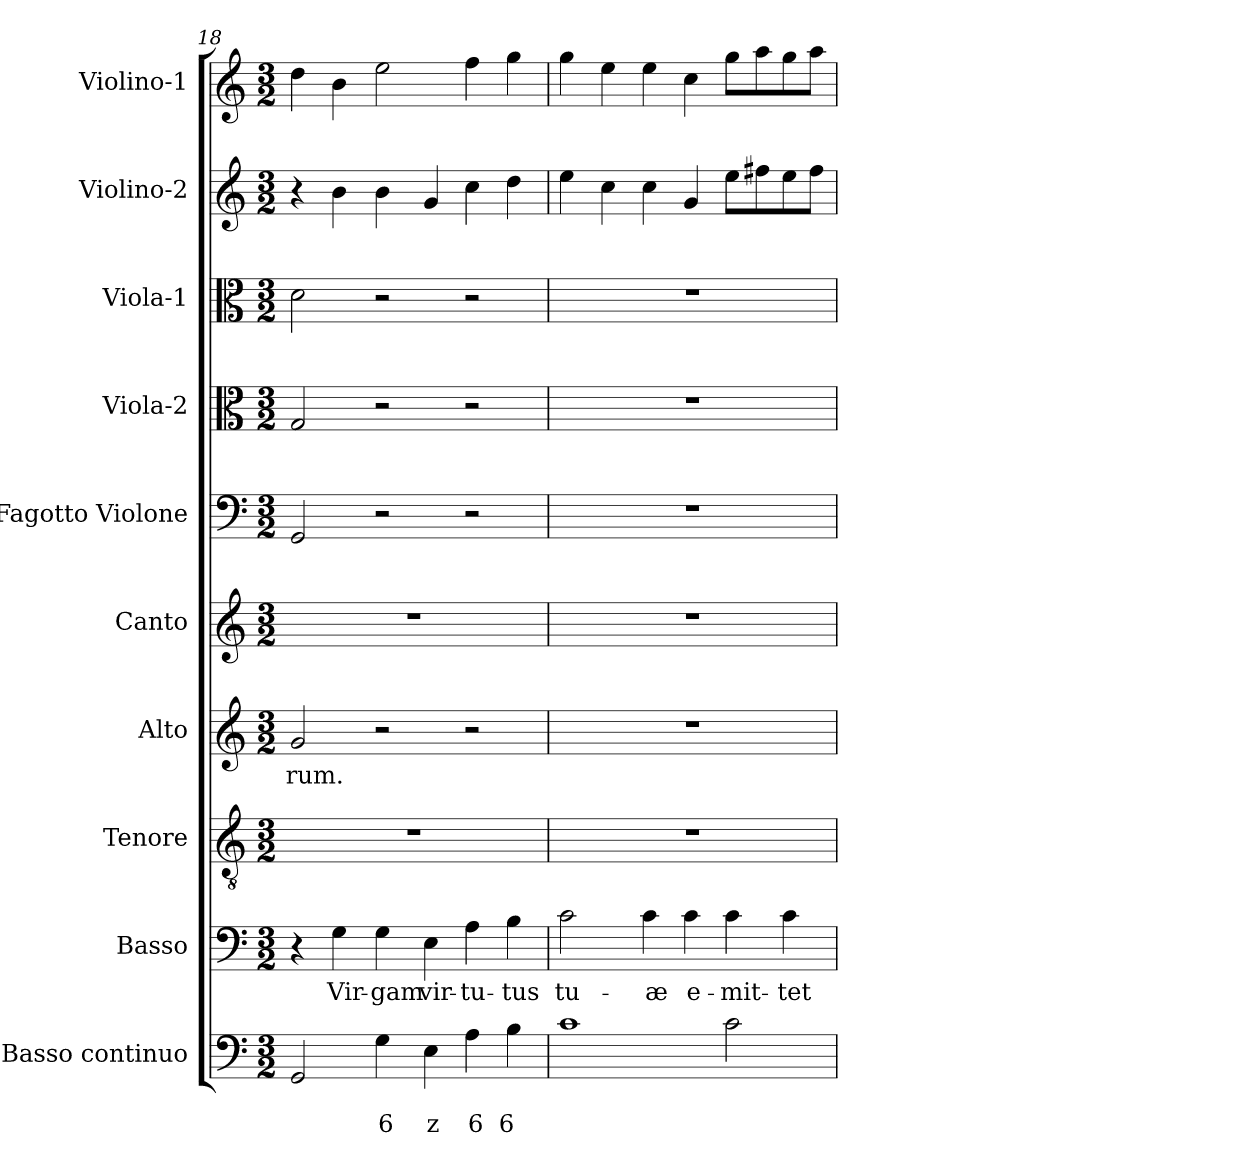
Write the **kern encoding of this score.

**kern	**text	**text	**kern	**text	**kern	**kern	**text	**kern	**kern	**kern	**kern	**kern	**kern
*part10	*part10	*part10	*part9	*part9	*part8	*part7	*part7	*part6	*part5	*part4	*part3	*part2	*part1
*staff10	*staff10	*staff10	*staff9	*staff9	*staff8	*staff7	*staff7	*staff6	*staff5	*staff4	*staff3	*staff2	*staff1
*I"Basso continuo	*	*	*I"Basso	*	*I"Tenore	*I"Alto	*	*I"Canto	*I"Fagotto Violone	*I"Viola-2	*I"Viola-1	*I"Violino-2	*I"Violino-1
*I'BC	*	*	*I'B	*	*I'T	*I'A	*	*I'C	*I'Fg	*I'Va2	*I'Va1	*I'Vi2	*I'Vi1
*clefF4	*	*	*clefF4	*	*clefGv2	*clefG2	*	*clefG2	*clefF4	*clefC3	*clefC3	*clefG2	*clefG2
*k[]	*	*	*k[]	*	*k[]	*k[]	*	*k[]	*k[]	*k[]	*k[]	*k[]	*k[]
*C:	*	*	*C:	*	*C:	*C:	*	*C:	*C:	*C:	*C:	*C:	*C:
*M3/2	*	*	*M3/2	*	*M3/2	*M3/2	*	*M3/2	*M3/2	*M3/2	*M3/2	*M3/2	*M3/2
=18	=18	=18	=18	=18	=18	=18	=18	=18	=18	=18	=18	=18	=18
!	!	!	!	!	!	!	!LO:LY:b	!	!	!	!	!	!
2GG/	.	.	4r	.	1.r	2g/	-rum.	1.r	2GG/	2G/	2d\	4r	4dd\
!	!	!	!	!LO:LY:b	!	!	!	!	!	!	!	!	!
.	.	.	4G\	Vir-	.	.	.	.	.	.	.	4b\	4b\
!	!	!LO:LY:b	!	!	!	!	!	!	!	!	!	!	!
!	!	!	!	!LO:LY:b	!	!	!	!	!	!	!	!	!
4G\	.	6	4G\	-gam	.	2r	.	.	2r	2r	2r	4b\	2ee\
!	!	!LO:LY:b	!	!	!	!	!	!	!	!	!	!	!
!	!	!	!	!LO:LY:b	!	!	!	!	!	!	!	!	!
4E\	.	z	4E\	vir-	.	.	.	.	.	.	.	4g/	.
!	!	!LO:LY:b	!	!	!	!	!	!	!	!	!	!	!
!	!	!	!	!LO:LY:b	!	!	!	!	!	!	!	!	!
4A\	.	6	4A\	-tu-	.	2r	.	.	2r	2r	2r	4cc\	4ff\
!	!	!LO:LY:b	!	!	!	!	!	!	!	!	!	!	!
!	!	!	!	!LO:LY:b	!	!	!	!	!	!	!	!	!
4B\	.	6	4B\	-tus	.	.	.	.	.	.	.	4dd\	4gg\
=19	=19	=19	=19	=19	=19	=19	=19	=19	=19	=19	=19	=19	=19
!	!	!	!	!LO:LY:b	!	!	!	!	!	!	!	!	!
1c	.	.	2c\	tu-	1.r	1.r	.	1.r	1.r	1.r	1.r	4ee\	4gg\
.	.	.	.	.	.	.	.	.	.	.	.	4cc\	4ee\
!	!	!	!	!LO:LY:b	!	!	!	!	!	!	!	!	!
.	.	.	4c\	-æ	.	.	.	.	.	.	.	4cc\	4ee\
!	!	!	!	!LO:LY:b	!	!	!	!	!	!	!	!	!
.	.	.	4c\	e-	.	.	.	.	.	.	.	4g/	4cc\
!	!	!	!	!LO:LY:b	!	!	!	!	!	!	!	!	!
2c\	.	.	4c\	-mit-	.	.	.	.	.	.	.	8ee\L	8gg\L
.	.	.	.	.	.	.	.	.	.	.	.	8ff#X\	8aa\
!	!	!	!	!LO:LY:b	!	!	!	!	!	!	!	!	!
.	.	.	4c\	-tet	.	.	.	.	.	.	.	8ee\	8gg\
.	.	.	.	.	.	.	.	.	.	.	.	8ff#\J	8aa\J
=	=	=	=	=	=	=	=	=	=	=	=	=	=
*-	*-	*-	*-	*-	*-	*-	*-	*-	*-	*-	*-	*-	*-
